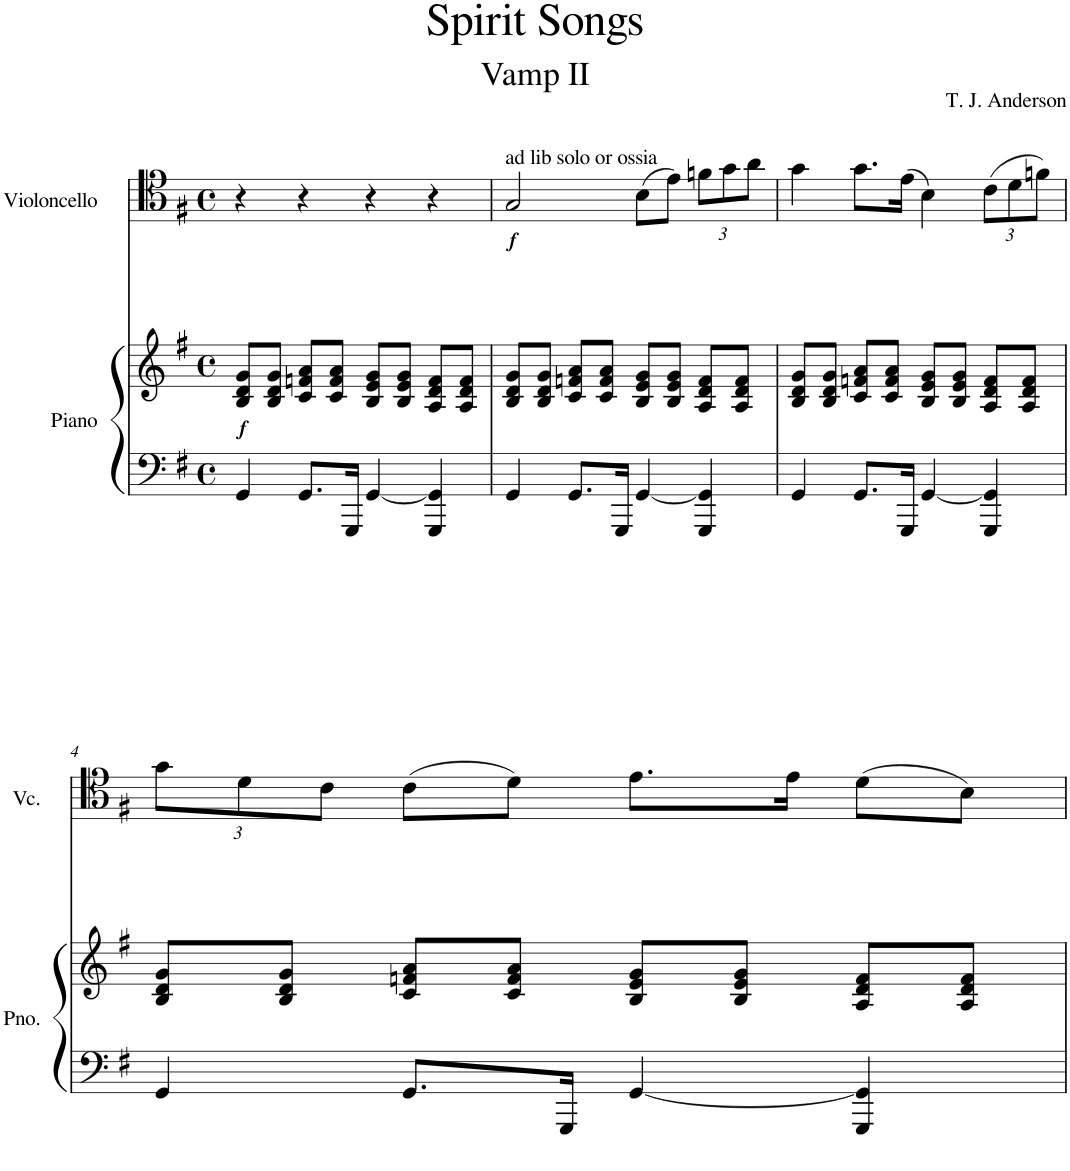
**kern	**kern	**kern
*part2	*part2	*part1
*staff3	*staff2	*staff1
*I"Piano	*	*I"Violoncello
*I'Pno.	*	*I'Vc.
*clefF4	*clefG2	*clefC4
*k[f#]	*k[f#]	*k[f#]
*M4/4	*M4/4	*M4/4
*met(c)	*met(c)	*met(c)
=1	=1	=1
!	!LO:TX:b:Bi:t=f	!
4GG/	8B/ 8d/ 8g/L	4r
.	8B/ 8d/ 8g/J	.
8.GG/L	8c/ 8fn/ 8a/L	4r
.	8c/ 8f/ 8a/J	.
16GGG/Jk	.	.
[4GG/	8B/ 8e/ 8g/L	4r
.	8B/ 8e/ 8g/J	.
4GGG/ 4GG/]	8A/ 8d/ 8f/L	4r
.	8A/ 8d/ 8f/J	.
=2	=2	=2
!	!	!LO:TX:a:t=ad lib solo or ossia
!	!	!LO:TX:b:Bi:t=f
4GG/	8B/ 8d/ 8g/L	2G/
.	8B/ 8d/ 8g/J	.
8.GG/L	8c/ 8fn/ 8a/L	.
.	8c/ 8f/ 8a/J	.
16GGG/Jk	.	.
[4GG/	8B/ 8e/ 8g/L	(8B\L
.	8B/ 8e/ 8g/J	8e\J)
*	*	*Xbrackettup
4GGG/ 4GG/]	8A/ 8d/ 8f/L	12fn\L
.	.	12g\
.	8A/ 8d/ 8f/J	.
.	.	12a\J
=3	=3	=3
4GG/	8B/ 8d/ 8g/L	4g\
.	8B/ 8d/ 8g/J	.
8.GG/L	8c/ 8fn/ 8a/L	8.g\L
.	8c/ 8f/ 8a/J	.
16GGG/Jk	.	(16e\Jk
[4GG/	8B/ 8e/ 8g/L	4B\)
.	8B/ 8e/ 8g/J	.
4GGG/ 4GG/]	8A/ 8d/ 8f/L	(12c\L
.	.	12d\
.	8A/ 8d/ 8f/J	.
.	.	12fn\J)
!!LO:LB:g=z
=4	=4	=4
4GG/	8B/ 8d/ 8g/L	12g\L
.	.	12d\
.	8B/ 8d/ 8g/J	.
.	.	12c\J
8.GG/L	8c/ 8fn/ 8a/L	(8c\L
.	8c/ 8f/ 8a/J	8d\J)
16GGG/Jk	.	.
[4GG/	8B/ 8e/ 8g/L	8.e\L
.	8B/ 8e/ 8g/J	.
.	.	16e\Jk
4GGG/ 4GG/]	8A/ 8d/ 8f/L	(8d\L
.	8A/ 8d/ 8f/J	8B\J)
=	=	=
*-	*-	*-
